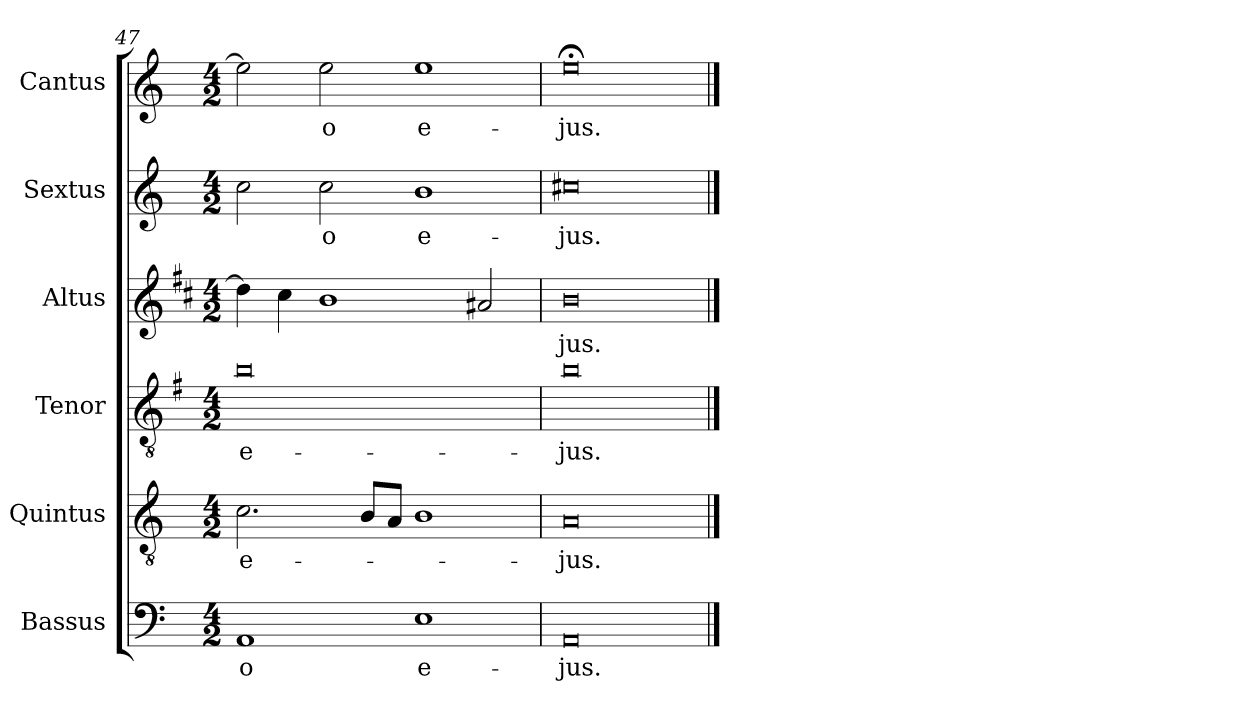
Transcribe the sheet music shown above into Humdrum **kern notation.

**kern	**text	**kern	**text	**kern	**text	**kern	**text	**kern	**text	**kern	**text
*part6	*part6	*part5	*part5	*part4	*part4	*part3	*part3	*part2	*part2	*part1	*part1
*staff6	*staff6	*staff5	*staff5	*staff4	*staff4	*staff3	*staff3	*staff2	*staff2	*staff1	*staff1
*I"Bassus	*	*I"Quintus	*	*I"Tenor	*	*I"Altus	*	*I"Sextus	*	*I"Cantus	*
*I'B	*	*	*	*I'T	*	*I'A	*	*	*	*I'C	*
*clefF4	*	*clefGv2	*	*clefGv2	*	*clefG2	*	*clefG2	*	*clefG2	*
*	*	*	*	*ITrd4c7	*	*ITrd1c2	*	*	*	*	*
*k[]	*	*k[]	*	*k[]	*	*k[]	*	*k[]	*	*k[]	*
*C:	*	*C:	*	*C:	*	*C:	*	*C:	*	*C:	*
*M4/2	*	*M4/2	*	*M4/2	*	*M4/2	*	*M4/2	*	*M4/2	*
=47	=47	=47	=47	=47	=47	=47	=47	=47	=47	=47	=47
!	!LO:LY:b	!	!LO:LY:b	!	!LO:LY:b	!	!	!	!	!	!
1AA	-o	2.c\	e-	0e	e-	4cc\]	.	2cc\	.	2ee\]	.
.	.	.	.	.	.	4b\	.	.	.	.	.
!	!	!	!	!	!	!	!	!	!LO:LY:b	!	!LO:LY:b
.	.	.	.	.	.	1a	.	2cc\	-o	2ee\	-o
.	.	8B/L	.	.	.	.	.	.	.	.	.
.	.	8A/J	.	.	.	.	.	.	.	.	.
!	!LO:LY:b	!	!	!	!	!	!	!	!LO:LY:b	!	!LO:LY:b
1E	e-	1B	.	.	.	.	.	1b	e-	1ee	e-
.	.	.	.	.	.	2g#X/	.	.	.	.	.
=48	=48	=48	=48	=48	=48	=48	=48	=48	=48	=48	=48
!	!LO:LY:b	!	!LO:LY:b	!	!LO:LY:b	!	!LO:LY:b	!	!LO:LY:b	!	!LO:LY:b
0AA	-jus.	0A	-jus.	0e	-jus.	0a	-jus.	0cc#X	-jus.	0ee;<	-jus.
==	==	==	==	==	==	==	==	==	==	==	==
*-	*-	*-	*-	*-	*-	*-	*-	*-	*-	*-	*-
